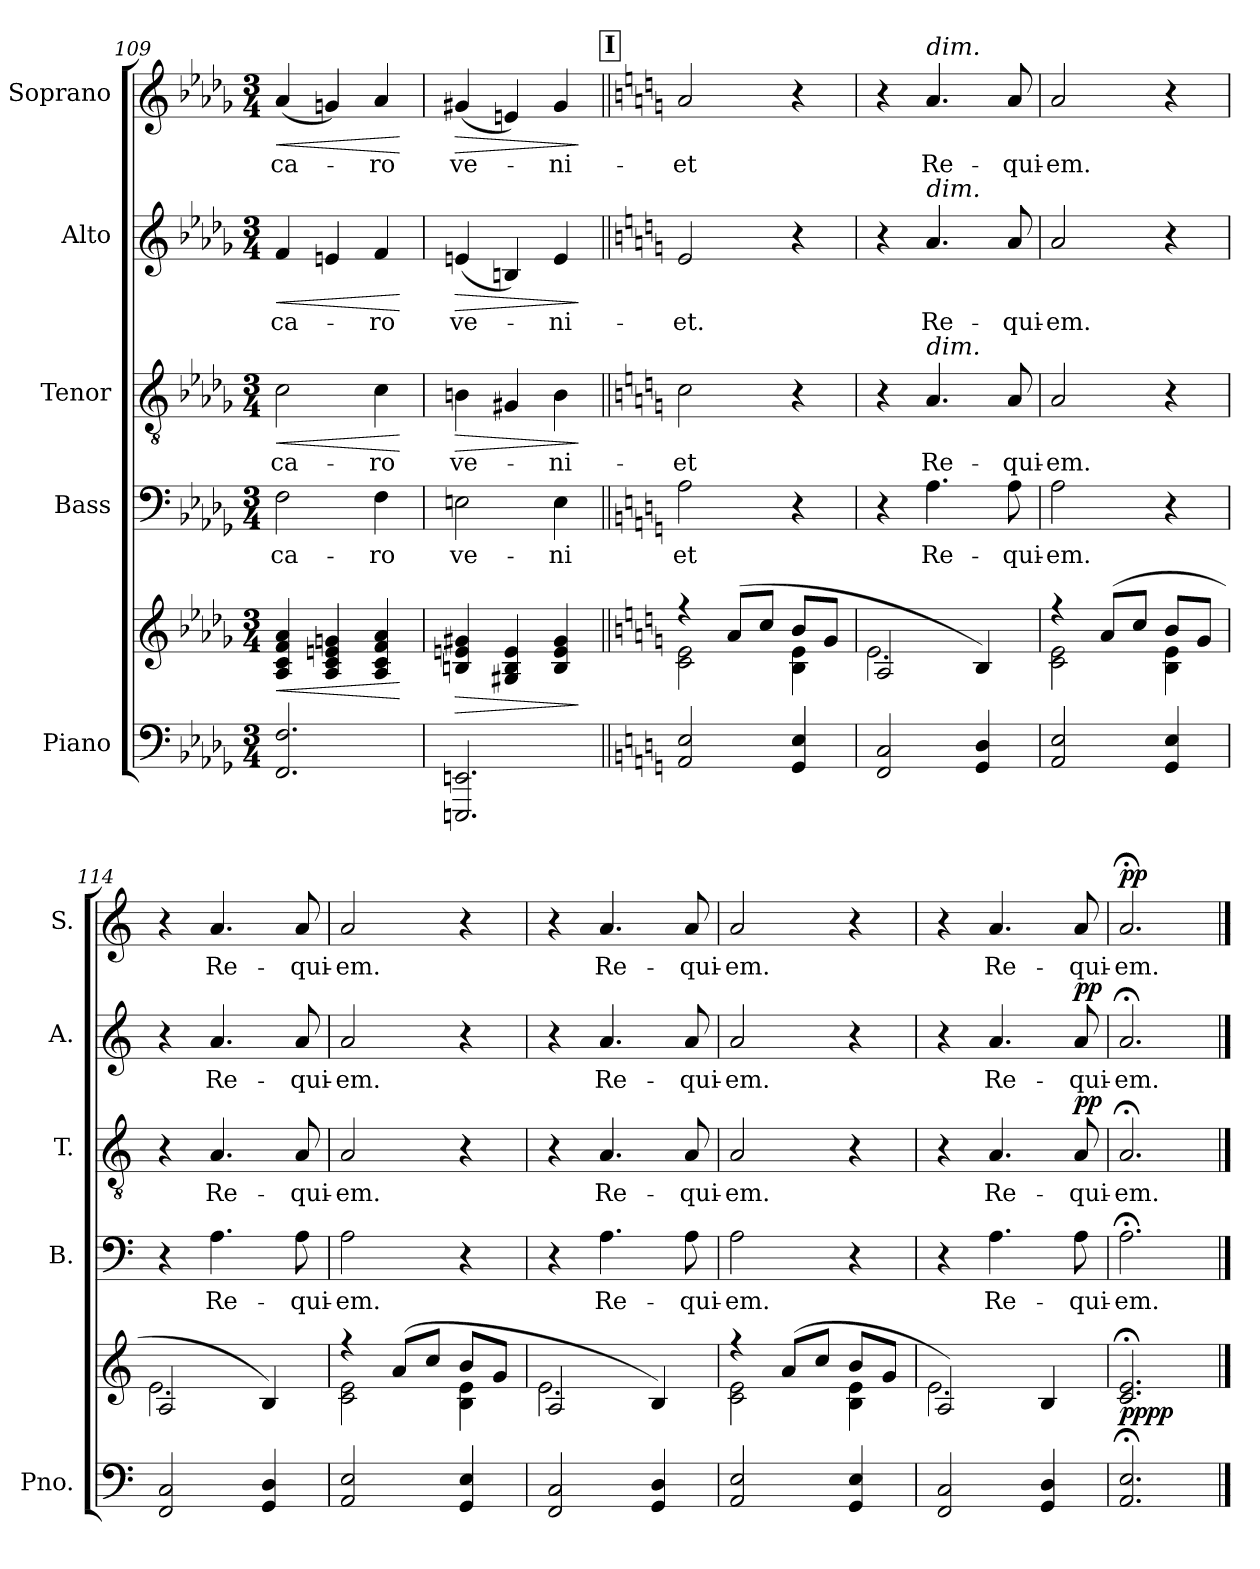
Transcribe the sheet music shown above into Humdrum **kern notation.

**kern	**kern	**dynam	**kern	**text	**kern	**text	**dynam	**kern	**text	**dynam	**kern	**text	**dynam
*part5	*part5	*part5	*part4	*part4	*part3	*part3	*part3	*part2	*part2	*part2	*part1	*part1	*part1
*staff6	*staff5	*staff5/6	*staff4	*staff4	*staff3	*staff3	*staff3	*staff2	*staff2	*staff2	*staff1	*staff1	*staff1
*I"Piano	*	*	*I"Bass	*	*I"Tenor	*	*	*I"Alto	*	*	*I"Soprano	*	*
*I'Pno.	*	*	*I'B.	*	*I'T.	*	*	*I'A.	*	*	*I'S.	*	*
!!LO:LB:g=z
*clefF4	*clefG2	*	*clefF4	*	*clefGv2	*	*	*clefG2	*	*	*clefG2	*	*
*k[b-e-a-d-g-]	*k[b-e-a-d-g-]	*	*k[b-e-a-d-g-]	*	*k[b-e-a-d-g-]	*	*	*k[b-e-a-d-g-]	*	*	*k[b-e-a-d-g-]	*	*
*M3/4	*M3/4	*	*M3/4	*	*M3/4	*	*	*M3/4	*	*	*M3/4	*	*
=109	=109	=109	=109	=109	=109	=109	=109	=109	=109	=109	=109	=109	=109
!	!	!LO:HP:b	!	!LO:LY:b	!	!LO:LY:b	!LO:HP:b	!	!LO:LY:b	!LO:HP:b	!	!LO:LY:b	!LO:HP:b
2.FF/ 2.F/	4A-/ 4c/ 4f/ 4a-/	<	2F\	ca-	2c\	ca-	<	4f/	ca-	<	(<4a-/	ca-	<
.	4A-/ 4c/ 4en/ 4gn/	.	.	.	.	.	.	4en/	.	.	4gn/)	.	.
!	!	!	!	!LO:LY:b	!	!LO:LY:b	!	!	!LO:LY:b	!	!	!LO:LY:b	!
.	4A-/ 4c/ 4f/ 4a-/	.	4F\	-ro	4c\	-ro	.	4f/	-ro	.	4a-/	-ro	.
.	.	[	.	.	.	.	[	.	.	[	.	.	[
=110	=110	=110	=110	=110	=110	=110	=110	=110	=110	=110	=110	=110	=110
!	!	!LO:HP:b	!	!LO:LY:b	!	!LO:LY:b	!LO:HP:b	!	!LO:LY:b	!LO:HP:b	!	!LO:LY:b	!LO:HP:b
2.EEEn/ 2.EEn/	4Bn/ 4en/ 4g#X/	>	2En\	ve-	4Bn\	ve-	>	(<4en/	ve-	>	(<4g#X/	ve-	>
.	4G#X/ 4B/ 4e/	.	.	.	4G#X/	.	.	4Bn/)	.	.	4en/)	.	.
!	!	!	!	!LO:LY:b	!	!LO:LY:b	!	!	!LO:LY:b	!	!	!LO:LY:b	!
.	4B/ 4e/ 4g#/	.	4E\	-ni	4B\	-ni-	.	4e/	-ni-	.	4g#/	-ni-	.
.	.	]	.	.	.	.	]	.	.	]	.	.	]
!!LO:REH:place=s1:a:B:fs=14:t=I
=111||	=111||	=111||	=111||	=111||	=111||	=111||	=111||	=111||	=111||	=111||	=111||	=111||	=111||
*k[]	*k[]	*	*k[]	*	*k[]	*	*	*k[]	*	*	*k[]	*	*
*	*^	*	*	*	*	*	*	*	*	*	*	*	*
!	!	!	!	!	!LO:LY:b	!	!LO:LY:b	!	!	!LO:LY:b	!	!	!LO:LY:b	!
2AA/ 2E/	4r	2c\ 2e\	.	2A\	-et	2c\	-et	.	2e/	-et.	.	2a/	-et	.
.	(>8a/L	.	.	.	.	.	.	.	.	.	.	.	.	.
.	8cc/J	.	.	.	.	.	.	.	.	.	.	.	.	.
4GG/ 4E/	8b/L	4B\ 4e\	.	4r	.	4r	.	.	4r	.	.	4r	.	.
.	8g/J	.	.	.	.	.	.	.	.	.	.	.	.	.
=112	=112	=112	=112	=112	=112	=112	=112	=112	=112	=112	=112	=112	=112	=112
2FF/ 2C/	2A/	2.e\	.	4r	.	4r	.	.	4r	.	.	4r	.	.
!	!	!	!	!	!	!	!	!	!	!	!	!LO:TX:a:i:t=dim.	!	!
!	!	!	!	!	!	!	!	!	!LO:TX:a:i:t=dim.	!	!	!	!	!
!	!	!	!	!	!	!LO:TX:a:i:t=dim.	!	!	!	!	!	!	!	!
!	!	!	!	!	!LO:LY:b	!	!LO:LY:b	!	!	!LO:LY:b	!	!	!LO:LY:b	!
.	.	.	.	4.A\	Re-	4.A/	Re-	.	4.a/	Re-	.	4.a/	Re-	.
4GG/ 4D/	4B/)	.	.	.	.	.	.	.	.	.	.	.	.	.
!	!	!	!	!	!LO:LY:b	!	!LO:LY:b	!	!	!LO:LY:b	!	!	!LO:LY:b	!
.	.	.	.	8A\	-qui-	8A/	-qui-	.	8a/	-qui-	.	8a/	-qui-	.
=113	=113	=113	=113	=113	=113	=113	=113	=113	=113	=113	=113	=113	=113	=113
!	!	!	!	!	!LO:LY:b	!	!LO:LY:b	!	!	!LO:LY:b	!	!	!LO:LY:b	!
2AA/ 2E/	4r	2c\ 2e\	.	2A\	-em.	2A/	-em.	.	2a/	-em.	.	2a/	-em.	.
.	(>8a/L	.	.	.	.	.	.	.	.	.	.	.	.	.
.	8cc/J	.	.	.	.	.	.	.	.	.	.	.	.	.
4GG/ 4E/	8b/L	4B\ 4e\	.	4r	.	4r	.	.	4r	.	.	4r	.	.
.	8g/J	.	.	.	.	.	.	.	.	.	.	.	.	.
=114	=114	=114	=114	=114	=114	=114	=114	=114	=114	=114	=114	=114	=114	=114
2FF/ 2C/	2A/	2.e\	.	4r	.	4r	.	.	4r	.	.	4r	.	.
!	!	!	!	!	!LO:LY:b	!	!LO:LY:b	!	!	!LO:LY:b	!	!	!LO:LY:b	!
.	.	.	.	4.A\	Re-	4.A/	Re-	.	4.a/	Re-	.	4.a/	Re-	.
4GG/ 4D/	4B/)	.	.	.	.	.	.	.	.	.	.	.	.	.
!	!	!	!	!	!LO:LY:b	!	!LO:LY:b	!	!	!LO:LY:b	!	!	!LO:LY:b	!
.	.	.	.	8A\	-qui-	8A/	-qui-	.	8a/	-qui-	.	8a/	-qui-	.
=115	=115	=115	=115	=115	=115	=115	=115	=115	=115	=115	=115	=115	=115	=115
!	!	!	!	!	!LO:LY:b	!	!LO:LY:b	!	!	!LO:LY:b	!	!	!LO:LY:b	!
2AA/ 2E/	4r	2c\ 2e\	.	2A\	-em.	2A/	-em.	.	2a/	-em.	.	2a/	-em.	.
.	(>8a/L	.	.	.	.	.	.	.	.	.	.	.	.	.
.	8cc/J	.	.	.	.	.	.	.	.	.	.	.	.	.
4GG/ 4E/	8b/L	4B\ 4e\	.	4r	.	4r	.	.	4r	.	.	4r	.	.
.	8g/J	.	.	.	.	.	.	.	.	.	.	.	.	.
=116	=116	=116	=116	=116	=116	=116	=116	=116	=116	=116	=116	=116	=116	=116
2FF/ 2C/	2A/	2.e\	.	4r	.	4r	.	.	4r	.	.	4r	.	.
!	!	!	!	!	!LO:LY:b	!	!LO:LY:b	!	!	!LO:LY:b	!	!	!LO:LY:b	!
.	.	.	.	4.A\	Re-	4.A/	Re-	.	4.a/	Re-	.	4.a/	Re-	.
4GG/ 4D/	4B/)	.	.	.	.	.	.	.	.	.	.	.	.	.
!	!	!	!	!	!LO:LY:b	!	!LO:LY:b	!	!	!LO:LY:b	!	!	!LO:LY:b	!
.	.	.	.	8A\	-qui-	8A/	-qui-	.	8a/	-qui-	.	8a/	-qui-	.
!!LO:PB:g=z
=117	=117	=117	=117	=117	=117	=117	=117	=117	=117	=117	=117	=117	=117	=117
!	!	!	!	!	!LO:LY:b	!	!LO:LY:b	!	!	!LO:LY:b	!	!	!LO:LY:b	!
2AA/ 2E/	4r	2c\ 2e\	.	2A\	-em.	2A/	-em.	.	2a/	-em.	.	2a/	-em.	.
.	(>8a/L	.	.	.	.	.	.	.	.	.	.	.	.	.
.	8cc/J	.	.	.	.	.	.	.	.	.	.	.	.	.
4GG/ 4E/	8b/L	4B\ 4e\	.	4r	.	4r	.	.	4r	.	.	4r	.	.
.	8g/J	.	.	.	.	.	.	.	.	.	.	.	.	.
=118	=118	=118	=118	=118	=118	=118	=118	=118	=118	=118	=118	=118	=118	=118
2FF/ 2C/	2A/)	2.e\	.	4r	.	4r	.	.	4r	.	.	4r	.	.
!	!	!	!	!	!LO:LY:b	!	!LO:LY:b	!	!	!LO:LY:b	!	!	!LO:LY:b	!
.	.	.	.	4.A\	Re-	4.A/	Re-	.	4.a/	Re-	.	4.a/	Re-	.
4GG/ 4D/	4B/	.	.	.	.	.	.	.	.	.	.	.	.	.
!	!	!	!	!	!LO:LY:b	!	!LO:LY:b	!LO:DY:a	!	!LO:LY:b	!LO:DY:a	!	!LO:LY:b	!
.	.	.	.	8A\	-qui-	8A/	-qui-	pp	8a/	-qui-	pp	8a/	-qui-	.
*	*v	*v	*	*	*	*	*	*	*	*	*	*	*	*
=119	=119	=119	=119	=119	=119	=119	=119	=119	=119	=119	=119	=119	=119
!	!	!LO:DY:b	!	!LO:LY:b	!	!LO:LY:b	!	!	!LO:LY:b	!	!	!LO:LY:b	!
!	!	!LO:DY:n=1:b	!	!	!	!	!	!	!	!	!	!	!LO:DY:a
2.AA/;< 2.E/;<	2.c/;< 2.e/;<	pp pp	2.A;<\	-em.	2.A;</	-em.	.	2.a;</	-em.	.	2.a;</	-em.	pp
==	==	==	==	==	==	==	==	==	==	==	==	==	==
*-	*-	*-	*-	*-	*-	*-	*-	*-	*-	*-	*-	*-	*-
